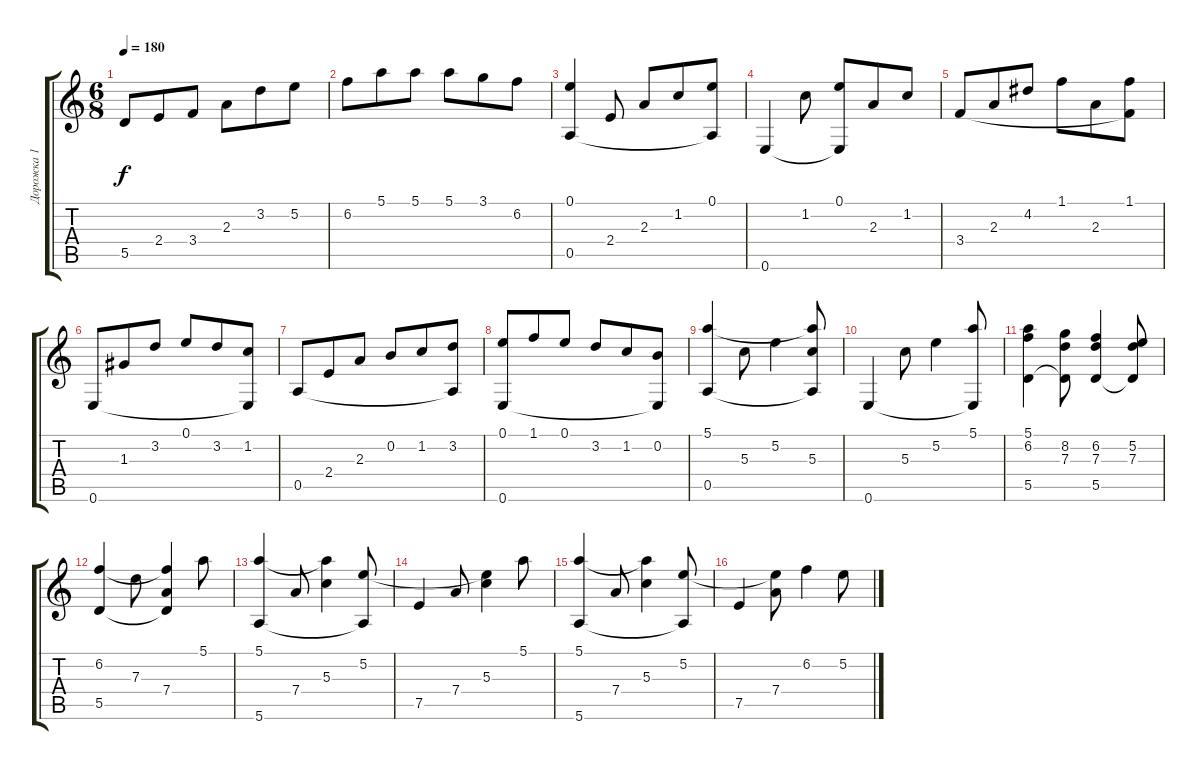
\track ("Дорожка 1" "Дорожка 1") {instrument acousticguitarnylon}
\staff {score tabs}
\tuning (E4 B3 G3 D3 A2 E2) {hide}
\ts (6 8)
\tempo 180
\clef g2
\ks aminor
5.5.8{dy f} 2.4.8 3.4.8 2.3.8 3.2.8 5.2.8 |
6.2.8 5.1.8 5.1.8 5.1.8 3.1.8 6.2.8 |
(0.1 0.5).4 2.4.8 2.3.8 1.2.8 (0.1 0.5{t}).8 |
0.6.4 1.2.8 (0.1 0.6{t}).8 2.3.8 1.2.8 |
3.4.8 2.3.8 4.2.8 1.1.8 2.3.8 (1.1 3.4{t}).8 |
0.6.8 1.3.8 3.2.8 0.1.8 3.2.8 (1.2 0.6{t}).8 |
0.5.8 2.4.8 2.3.8 0.2.8 1.2.8 (3.2 0.5{t}).8 |
(0.1 0.6).8 1.1.8 0.1.8 3.2.8 1.2.8 (0.2 0.6{t}).8 |
(5.1 0.5).4 5.3.8 5.2.4 (5.1{t} 5.3 0.5{t}).8 |
0.6.4 5.3.8 5.2.4 (5.1 0.6{t}).8 |
(5.1 6.2 5.5).4 (8.2 7.3 5.5{t}).8 (6.2 7.3 5.5).4 (5.2 7.3 5.5{t}).8 |
(6.2 5.5).4 7.3.8 (6.2{t} 7.4 5.5{t}).4 5.1.8 |
(5.1 5.6).4 7.4.8 (5.1{t} 5.3).4 (5.2 5.6{t}).8 |
7.5.4 7.4.8 (5.2{t} 5.3).4 5.1.8 |
(5.1 5.6).4 7.4.8 (5.1{t} 5.3).4 (5.2 5.6{t}).8 |
7.5.4 (5.2{t} 7.4).8 6.2.4 5.2.8
